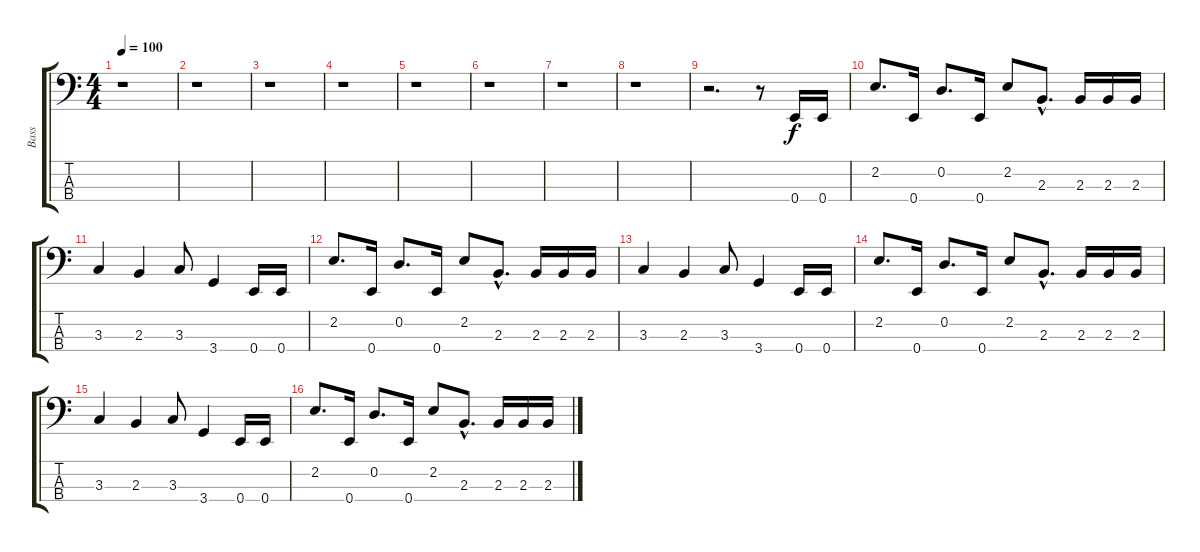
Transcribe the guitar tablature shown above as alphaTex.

\track ("Bass" "Bass") {instrument electricbasspick}
\staff {score tabs}
\tuning (G2 D2 A1 E1) {hide}
\ts (4 4)
\tempo 100
\clef f4
\ks c
r.1{dy f instrument electricbasspick} |
r.1 |
r.1 |
r.1 |
r.1 |
r.1 |
r.1 |
r.1 |
r.2{d} r.8 0.4.16 0.4.16 |
2.2.8{d} 0.4.16 0.2.8{d} 0.4.16 2.2.8 2.3{hac}.8{d} 2.3.16 2.3.16 2.3.16 |
3.3.4 2.3.4 3.3.8 3.4.4 0.4.16 0.4.16 |
2.2.8{d} 0.4.16 0.2.8{d} 0.4.16 2.2.8 2.3{hac}.8{d} 2.3.16 2.3.16 2.3.16 |
3.3.4 2.3.4 3.3.8 3.4.4 0.4.16 0.4.16 |
2.2.8{d} 0.4.16 0.2.8{d} 0.4.16 2.2.8 2.3{hac}.8{d} 2.3.16 2.3.16 2.3.16 |
3.3.4 2.3.4 3.3.8 3.4.4 0.4.16 0.4.16 |
2.2.8{d} 0.4.16 0.2.8{d} 0.4.16 2.2.8 2.3{hac}.8{d} 2.3.16 2.3.16 2.3.16
